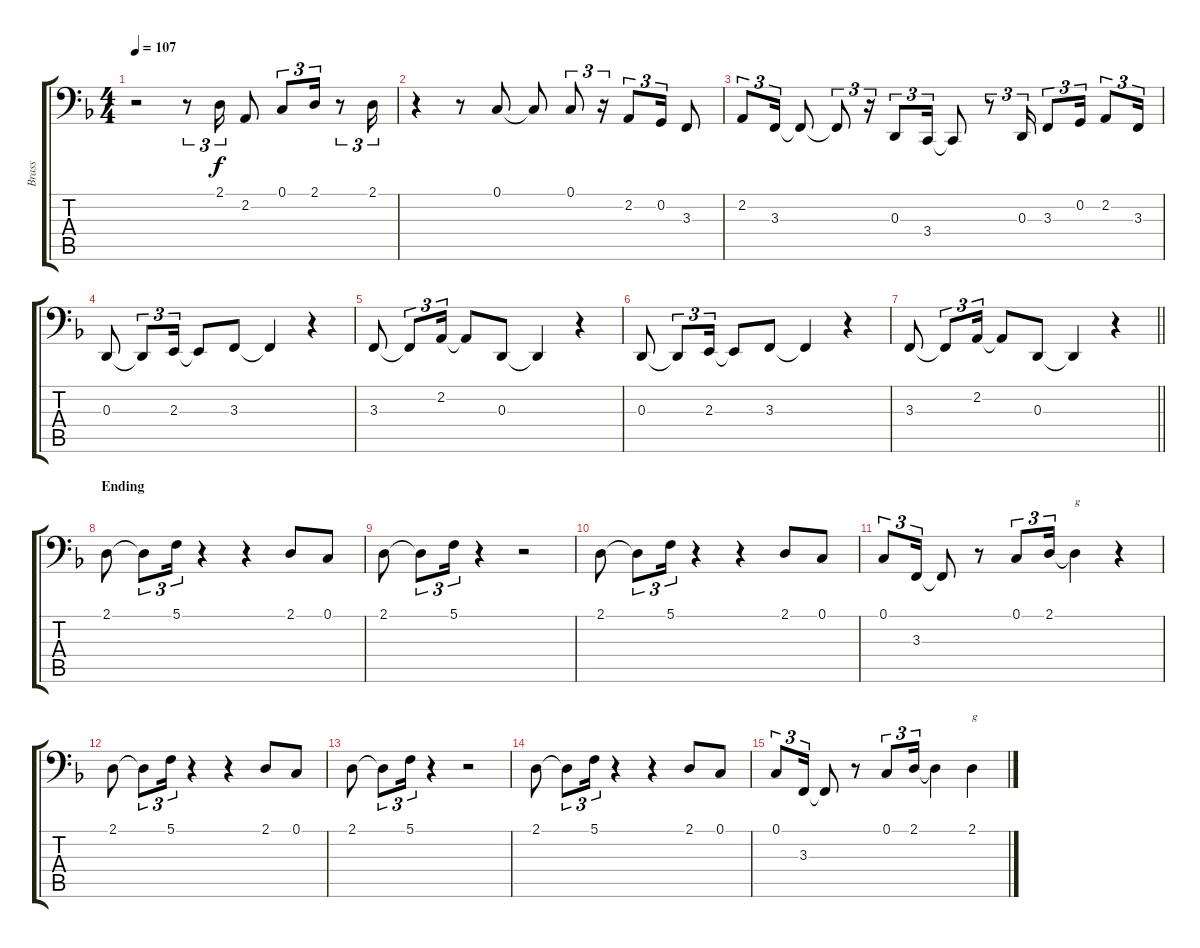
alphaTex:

\track ("Brass" "Brass") {instrument brasssection}
\staff {score tabs}
\tuning (C3 G2 D2 A1 E1 B0) {hide}
\ts (4 4)
\tempo 107
\clef f4
\ks dminor
r.2{dy f} r.8{tu (3 2)} 2.1.16{tu (3 2)} 2.2.8 0.1.8{tu (3 2)} 2.1.16{tu (3 2)} r.8{tu (3 2)} 2.1.16{tu (3 2)} |
r.4 r.8 0.1.8 0.1{t}.8 0.1.8{tu (3 2)} r.16{tu (3 2)} 2.2.8{tu (3 2)} 0.2.16{tu (3 2)} 3.3.8 |
2.2.8{tu (3 2)} 3.3.16{tu (3 2)} 3.3{t}.8 3.3{t}.8{tu (3 2)} r.16{tu (3 2)} 0.3.8{tu (3 2)} 3.4.16{tu (3 2)} 3.4{t}.8 r.8{tu (3 2)} 0.3.16{tu (3 2)} 3.3.8{tu (3 2)} 0.2.16{tu (3 2)} 2.2.8{tu (3 2)} 3.3.16{tu (3 2)} |
0.3.8 0.3{t}.8{tu (3 2)} 2.3.16{tu (3 2)} 2.3{t}.8 3.3.8 3.3{t}.4 r.4 |
3.3.8 3.3{t}.8{tu (3 2)} 2.2.16{tu (3 2)} 2.2{t}.8 0.3.8 0.3{t}.4 r.4 |
0.3.8 0.3{t}.8{tu (3 2)} 2.3.16{tu (3 2)} 2.3{t}.8 3.3.8 3.3{t}.4 r.4 |
\barLineRight lightlight
3.3.8 3.3{t}.8{tu (3 2)} 2.2.16{tu (3 2)} 2.2{t}.8 0.3.8 0.3{t}.4 r.4 |
\section ("" "Ending")
2.1.8 2.1{t}.8{tu (3 2)} 5.1.16{tu (3 2)} r.4 r.4 2.1.8 0.1.8 |
2.1.8 2.1{t}.8{tu (3 2)} 5.1.16{tu (3 2)} r.4 r.2 |
2.1.8 2.1{t}.8{tu (3 2)} 5.1.16{tu (3 2)} r.4 r.4 2.1.8 0.1.8 |
0.1.8{tu (3 2)} 3.3.16{tu (3 2)} 3.3{t}.8 r.8 0.1.8{tu (3 2)} 2.1.16{tu (3 2)} 2.1{t}.4{txt "g"} r.4 |
2.1.8 2.1{t}.8{tu (3 2)} 5.1.16{tu (3 2)} r.4 r.4 2.1.8 0.1.8 |
2.1.8 2.1{t}.8{tu (3 2)} 5.1.16{tu (3 2)} r.4 r.2 |
2.1.8 2.1{t}.8{tu (3 2)} 5.1.16{tu (3 2)} r.4 r.4 2.1.8 0.1.8 |
0.1.8{tu (3 2)} 3.3.16{tu (3 2)} 3.3{t}.8 r.8 0.1.8{tu (3 2)} 2.1.16{tu (3 2)} 2.1{t}.4 2.1.4{txt "g"}
